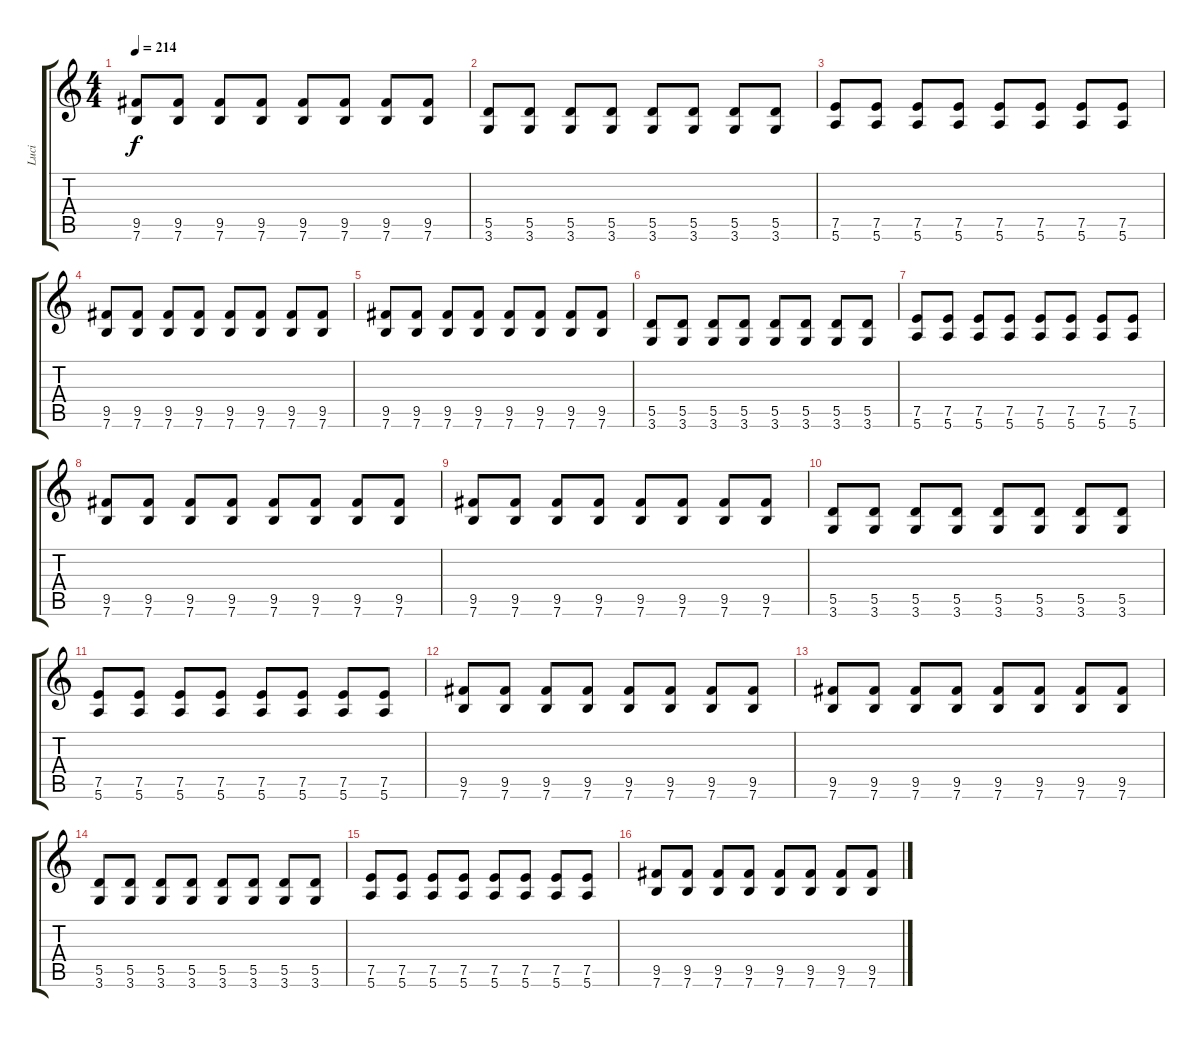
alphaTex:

\track ("Luci" "Luci") {instrument distortionguitar}
\staff {score tabs}
\tuning (E4 B3 G3 D3 A2 E2) {hide}
\ts (4 4)
\tempo 214
\clef g2
\ks c
(9.5 7.6).8{dy f} (9.5 7.6).8 (9.5 7.6).8 (9.5 7.6).8 (9.5 7.6).8 (9.5 7.6).8 (9.5 7.6).8 (9.5 7.6).8 |
(5.5 3.6).8 (5.5 3.6).8 (5.5 3.6).8 (5.5 3.6).8 (5.5 3.6).8 (5.5 3.6).8 (5.5 3.6).8 (5.5 3.6).8 |
(7.5 5.6).8 (7.5 5.6).8 (7.5 5.6).8 (7.5 5.6).8 (7.5 5.6).8 (7.5 5.6).8 (7.5 5.6).8 (7.5 5.6).8 |
(9.5 7.6).8 (9.5 7.6).8 (9.5 7.6).8 (9.5 7.6).8 (9.5 7.6).8 (9.5 7.6).8 (9.5 7.6).8 (9.5 7.6).8 |
(9.5 7.6).8 (9.5 7.6).8 (9.5 7.6).8 (9.5 7.6).8 (9.5 7.6).8 (9.5 7.6).8 (9.5 7.6).8 (9.5 7.6).8 |
(5.5 3.6).8 (5.5 3.6).8 (5.5 3.6).8 (5.5 3.6).8 (5.5 3.6).8 (5.5 3.6).8 (5.5 3.6).8 (5.5 3.6).8 |
(7.5 5.6).8 (7.5 5.6).8 (7.5 5.6).8 (7.5 5.6).8 (7.5 5.6).8 (7.5 5.6).8 (7.5 5.6).8 (7.5 5.6).8 |
(9.5 7.6).8 (9.5 7.6).8 (9.5 7.6).8 (9.5 7.6).8 (9.5 7.6).8 (9.5 7.6).8 (9.5 7.6).8 (9.5 7.6).8 |
(9.5 7.6).8 (9.5 7.6).8 (9.5 7.6).8 (9.5 7.6).8 (9.5 7.6).8 (9.5 7.6).8 (9.5 7.6).8 (9.5 7.6).8 |
(5.5 3.6).8 (5.5 3.6).8 (5.5 3.6).8 (5.5 3.6).8 (5.5 3.6).8 (5.5 3.6).8 (5.5 3.6).8 (5.5 3.6).8 |
(7.5 5.6).8 (7.5 5.6).8 (7.5 5.6).8 (7.5 5.6).8 (7.5 5.6).8 (7.5 5.6).8 (7.5 5.6).8 (7.5 5.6).8 |
(9.5 7.6).8 (9.5 7.6).8 (9.5 7.6).8 (9.5 7.6).8 (9.5 7.6).8 (9.5 7.6).8 (9.5 7.6).8 (9.5 7.6).8 |
(9.5 7.6).8 (9.5 7.6).8 (9.5 7.6).8 (9.5 7.6).8 (9.5 7.6).8 (9.5 7.6).8 (9.5 7.6).8 (9.5 7.6).8 |
(5.5 3.6).8 (5.5 3.6).8 (5.5 3.6).8 (5.5 3.6).8 (5.5 3.6).8 (5.5 3.6).8 (5.5 3.6).8 (5.5 3.6).8 |
(7.5 5.6).8 (7.5 5.6).8 (7.5 5.6).8 (7.5 5.6).8 (7.5 5.6).8 (7.5 5.6).8 (7.5 5.6).8 (7.5 5.6).8 |
(9.5 7.6).8 (9.5 7.6).8 (9.5 7.6).8 (9.5 7.6).8 (9.5 7.6).8 (9.5 7.6).8 (9.5 7.6).8 (9.5 7.6).8
